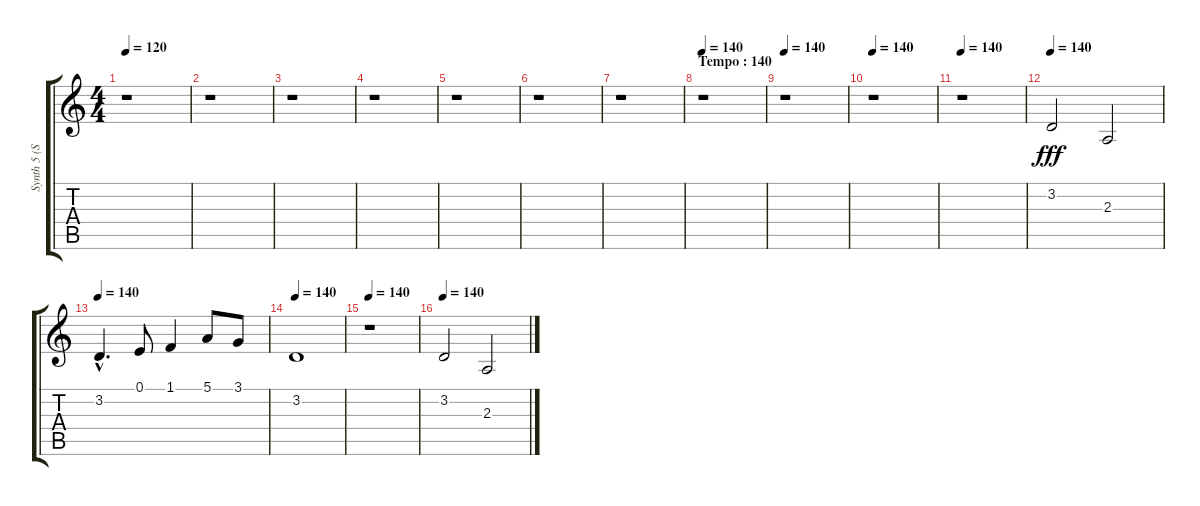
\track ("Synth 5 (String 2)" "Synth 5 (S") {instrument stringensemble1}
\staff {score tabs}
\tuning (E4 B3 G3 D3 A2 E2) {hide}
\ts (4 4)
\tempo 120
\clef g2
\ks c
r.1{dy fff} |
r.1 |
r.1 |
r.1 |
r.1 |
r.1 |
r.1 |
\section ("" "Tempo : 140")
\tempo 140
r.1 |
\tempo 140
r.1 |
\tempo 140
r.1 |
\tempo 140
r.1 |
\tempo 140
3.2.2 2.3.2 |
\tempo 140
3.2{hac}.4{d} 0.1.8 1.1.4 5.1.8 3.1.8 |
\tempo 140
3.2.1 |
\tempo 140
r.1 |
\tempo 140
3.2.2 2.3.2
